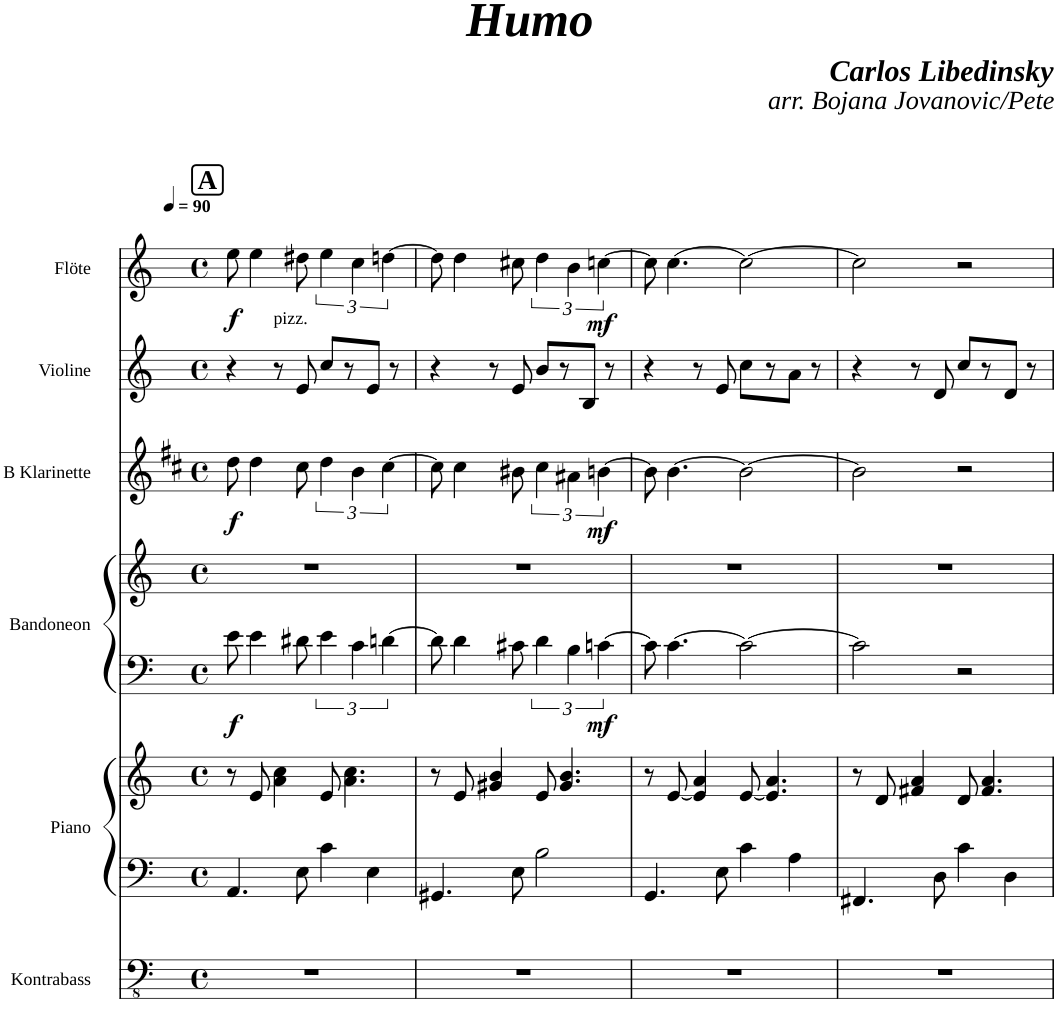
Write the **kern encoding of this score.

**kern	**kern	**kern	**kern	**kern	**dynam	**kern	**dynam	**kern	**kern	**dynam
*part6	*part5	*part5	*part4	*part4	*part4	*part3	*part3	*part2	*part1	*part1
*staff8	*staff7	*staff6	*staff5	*staff4	*staff4/5	*staff3	*staff3	*staff2	*staff1	*staff1
*I"Kontrabass	*I"Piano	*	*I"Bandoneon	*	*	*I"B Klarinette	*	*I"Violine	*I"Flöte	*
*I'Kb.	*I'Pno.	*	*I'Ban.	*	*	*I'B Kl.	*	*I'Vl.	*I'Fl.	*
*clefFv4	*clefF4	*clefG2	*clefF4	*clefG2	*	*clefG2	*	*clefG2	*clefG2	*
*Trd7c12	*	*	*	*	*	*Trd1c2	*	*	*	*
*k[]	*k[]	*k[]	*k[]	*k[]	*	*k[f#c#]	*	*k[]	*k[]	*
*M4/4	*M4/4	*M4/4	*M4/4	*M4/4	*	*M4/4	*	*M4/4	*M4/4	*
*met(c)	*met(c)	*met(c)	*met(c)	*met(c)	*	*met(c)	*	*met(c)	*met(c)	*
*MM90	*MM90	*MM90	*MM90	*MM90	*	*MM90	*	*MM90	*MM90	*
!!LO:REH:place=s1:a:B:cj:fs=14:t=A
=1	=1	=1	=1	=1	=1	=1	=1	=1	=1	=1
!	!	!	!	!	!LO:DY:b=2	!	!LO:DY:b	!	!	!LO:DY:b
1r	4.AA/	8r	8e\	1r	f	8dd\	f	4r	8ee\	f
.	.	8e/	4e\	.	.	4dd\	.	.	4ee\	.
!	!	!	!	!	!	!	!	!LO:TX:a:t=pizz.	!	!
.	.	4a\ 4cc\	.	.	.	.	.	8r	.	.
.	8E\	.	8d#X\	.	.	8cc#\	.	8e/	8dd#X\	.
.	4c\	8e/	6e\	.	.	6dd\	.	8cc/L	6ee\	.
.	.	4.a\ 4.cc\	.	.	.	.	.	8r	.	.
.	.	.	6c\	.	.	6b\	.	.	6cc\	.
.	4E\	.	.	.	.	.	.	8e/J	.	.
.	.	.	[6dn\	.	.	[6cc#\	.	.	[6ddn\	.
.	.	.	.	.	.	.	.	8r	.	.
=2	=2	=2	=2	=2	=2	=2	=2	=2	=2	=2
1r	4.GG#X/	8r	8d\]	1r	.	8cc#\]	.	4r	8dd\]	.
.	.	8e/	4d\	.	.	4cc#\	.	.	4dd\	.
.	.	4g#X/ 4b/	.	.	.	.	.	8r	.	.
.	8E\	.	8c#X\	.	.	8b#X\	.	8e/	8cc#X\	.
.	2B\	8e/	6d\	.	.	6cc#\	.	8b/L	6dd\	.
.	.	4.g#/ 4.b/	.	.	.	.	.	8r	.	.
.	.	.	6B\	.	.	6a#X\	.	.	6b\	.
.	.	.	.	.	.	.	.	8B/J	.	.
!	!	!	!	!	!LO:DY:b=2	!	!LO:DY:b	!	!	!LO:DY:b
.	.	.	[6cn\	.	mf	[6bn\	mf	.	[6ccn\	mf
.	.	.	.	.	.	.	.	8r	.	.
=3	=3	=3	=3	=3	=3	=3	=3	=3	=3	=3
1r	4.GG/	8r	8c\]	1r	.	8b\]	.	4r	8cc\]	.
.	.	[8e/	[4.c\	.	.	[4.b\	.	.	[4.cc\	.
.	.	4e/] 4a/	.	.	.	.	.	8r	.	.
.	8E\	.	.	.	.	.	.	8e/	.	.
.	4c\	[8e/	2c\_	.	.	2b\_	.	8cc\L	2cc\_	.
.	.	4.e/] 4.a/	.	.	.	.	.	8r	.	.
.	4A\	.	.	.	.	.	.	8a\J	.	.
.	.	.	.	.	.	.	.	8r	.	.
=4	=4	=4	=4	=4	=4	=4	=4	=4	=4	=4
1r	4.FF#X/	8r	2c\]	1r	.	2b\]	.	4r	2cc\]	.
.	.	8d/	.	.	.	.	.	.	.	.
.	.	4f#X/ 4a/	.	.	.	.	.	8r	.	.
.	8D\	.	.	.	.	.	.	8d/	.	.
.	4c\	8d/	2r	.	.	2r	.	8cc/L	2r	.
.	.	4.f#/ 4.a/	.	.	.	.	.	8r	.	.
.	4D\	.	.	.	.	.	.	8d/J	.	.
.	.	.	.	.	.	.	.	8r	.	.
=	=	=	=	=	=	=	=	=	=	=
*-	*-	*-	*-	*-	*-	*-	*-	*-	*-	*-
